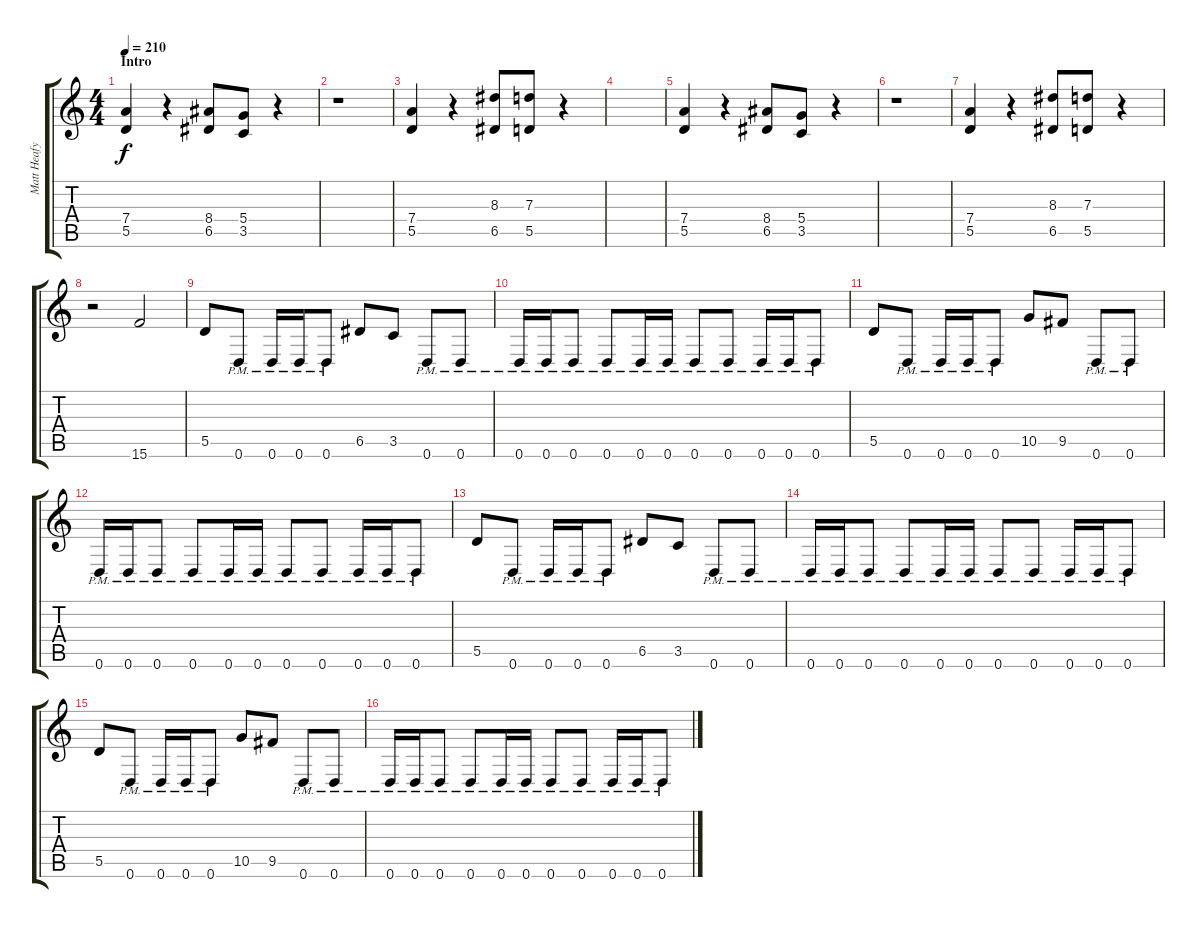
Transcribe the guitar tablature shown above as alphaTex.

\track ("Matt Heafy" "Matt Heafy") {instrument overdrivenguitar}
\staff {score tabs}
\tuning (E4 B3 G3 D3 A2 D2) {hide}
\ts (4 4)
\section ("" "Intro")
\tempo 210
\clef g2
\ks c
(7.4 5.5).4{dy f instrument overdrivenguitar} r.4 (8.4 6.5).8 (5.4 3.5).8 r.4 |
r.1 |
(7.4 5.5).4 r.4 (8.3 6.5).8 (7.3 5.5).8 r.4 |
|
(7.4 5.5).4 r.4 (8.4 6.5).8 (5.4 3.5).8 r.4 |
r.1 |
(7.4 5.5).4 r.4 (8.3 6.5).8 (7.3 5.5).8 r.4 |
r.2 15.6.2 |
5.5.8 0.6{pm}.8 0.6{pm}.16 0.6{pm}.16 0.6{pm}.8 6.5.8 3.5.8 0.6{pm}.8 0.6{pm}.8 |
0.6{pm}.16 0.6{pm}.16 0.6{pm}.8 0.6{pm}.8 0.6{pm}.16 0.6{pm}.16 0.6{pm}.8 0.6{pm}.8 0.6{pm}.16 0.6{pm}.16 0.6{pm}.8 |
5.5.8 0.6{pm}.8 0.6{pm}.16 0.6{pm}.16 0.6{pm}.8 10.5.8 9.5.8 0.6{pm}.8 0.6{pm}.8 |
0.6{pm}.16 0.6{pm}.16 0.6{pm}.8 0.6{pm}.8 0.6{pm}.16 0.6{pm}.16 0.6{pm}.8 0.6{pm}.8 0.6{pm}.16 0.6{pm}.16 0.6{pm}.8 |
5.5.8 0.6{pm}.8 0.6{pm}.16 0.6{pm}.16 0.6{pm}.8 6.5.8 3.5.8 0.6{pm}.8 0.6{pm}.8 |
0.6{pm}.16 0.6{pm}.16 0.6{pm}.8 0.6{pm}.8 0.6{pm}.16 0.6{pm}.16 0.6{pm}.8 0.6{pm}.8 0.6{pm}.16 0.6{pm}.16 0.6{pm}.8 |
5.5.8 0.6{pm}.8 0.6{pm}.16 0.6{pm}.16 0.6{pm}.8 10.5.8 9.5.8 0.6{pm}.8 0.6{pm}.8 |
0.6{pm}.16 0.6{pm}.16 0.6{pm}.8 0.6{pm}.8 0.6{pm}.16 0.6{pm}.16 0.6{pm}.8 0.6{pm}.8 0.6{pm}.16 0.6{pm}.16 0.6{pm}.8
